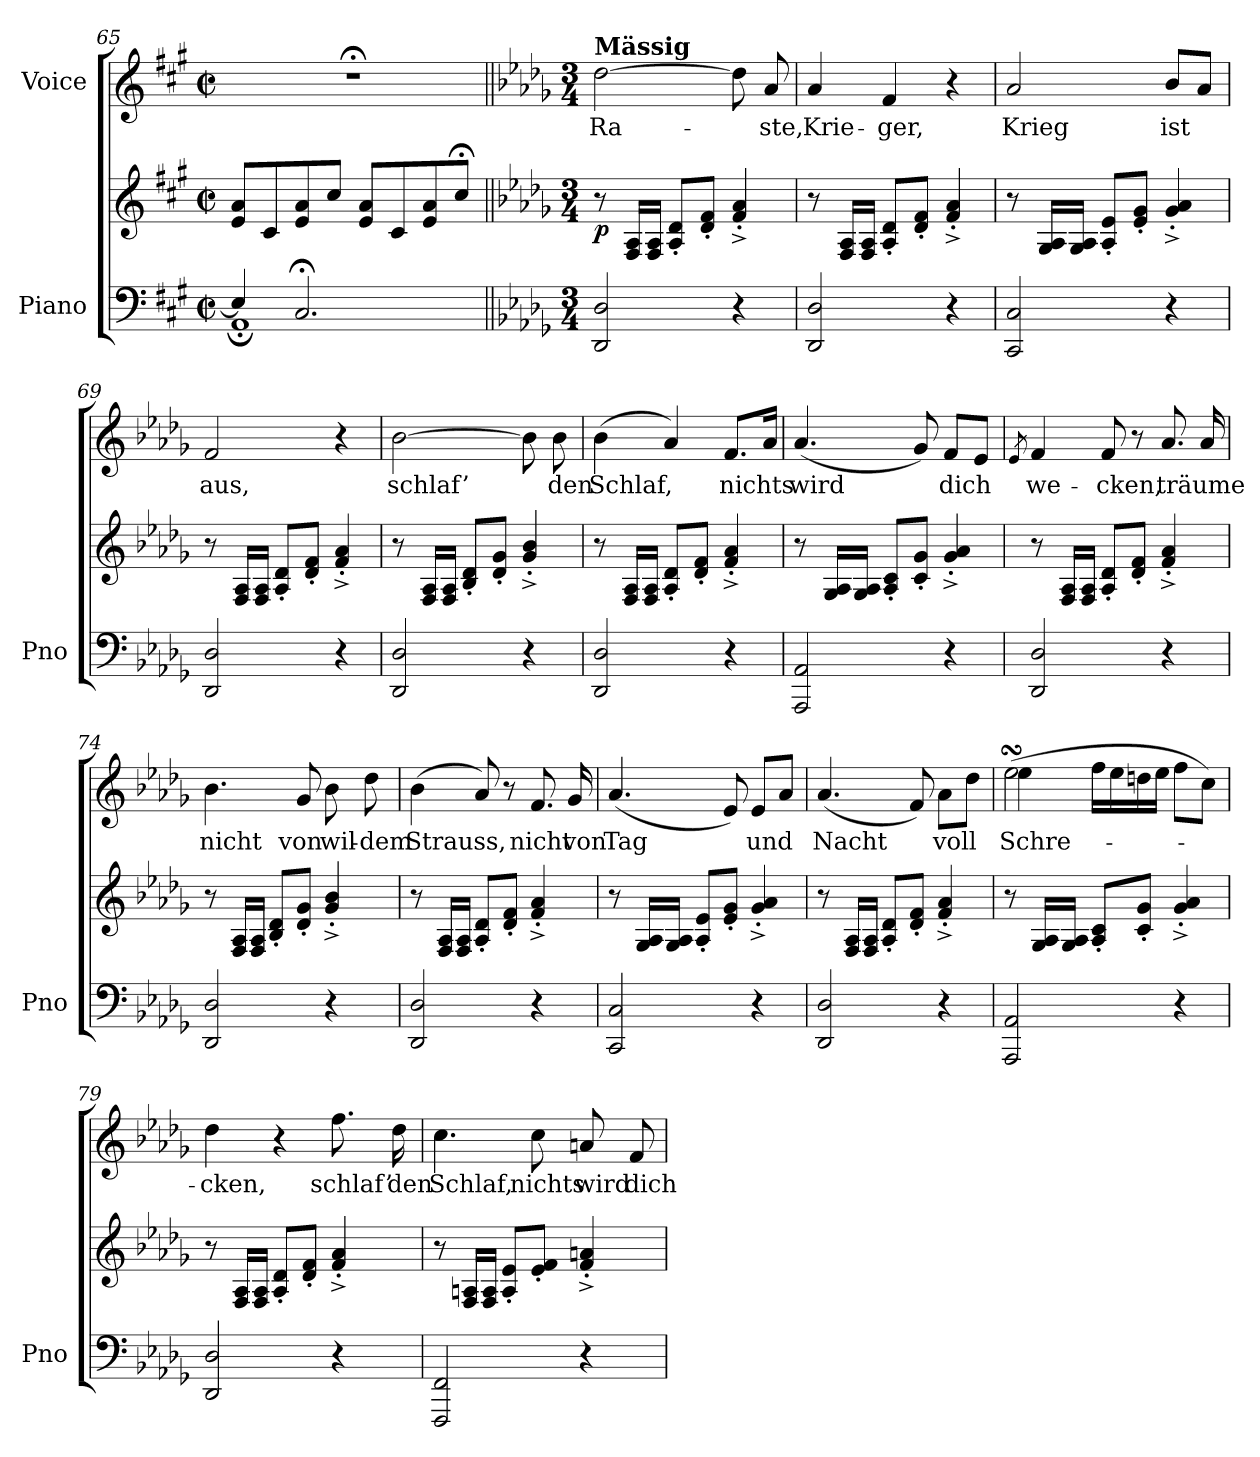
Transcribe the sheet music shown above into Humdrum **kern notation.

**kern	**kern	**dynam	**kern	**text
*part2	*part2	*part2	*part1	*part1
*staff3	*staff2	*staff2/3	*staff1	*staff1
*I"Piano	*	*	*I"Voice	*
*I'Pno	*	*	*	*
*clefF4	*clefG2	*	*clefG2	*
*k[f#c#g#]	*k[f#c#g#]	*	*k[f#c#g#]	*
*M2/2	*M2/2	*	*M2/2	*
*met(c|)	*met(c|)	*	*met(c|)	*
=65	=65	=65	=65	=65
*^	*	*	*	*
4E/]	1AA;	8e/ 8a/L	.	1r;<	.
.	.	8c#/	.	.	.
2.C#;</	.	8e/ 8a/	.	.	.
.	.	8cc#/J	.	.	.
.	.	8e/ 8a/L	.	.	.
.	.	8c#/	.	.	.
.	.	8e/ 8a/	.	.	.
.	.	8cc#;</J	.	.	.
*v	*v	*	*	*	*
=66||	=66||	=66||	=66||	=66||
*k[b-e-a-d-g-]	*k[b-e-a-d-g-]	*	*k[b-e-a-d-g-]	*
*M3/4	*M3/4	*	*M3/4	*
!	!	!	!LO:TX:a:B:t=Mässig	!
!	!	!LO:DY:b	!	!
2DD-/ 2D-/	8r	p	[2dd-\	Ra-
.	16F/ 16A-/LL	.	.	.
.	16F/ 16A-/JJ	.	.	.
.	8A-/' 8d-/'L	.	.	.
.	8d-/' 8f/'J	.	.	.
4r	4f/'^ 4a-/'^	.	8dd-\]	.
.	.	.	8a-/	-ste,
=67	=67	=67	=67	=67
2DD-/ 2D-/	8r	.	4a-/	Krie-
.	16F/ 16A-/LL	.	.	.
.	16F/ 16A-/JJ	.	.	.
.	8A-/' 8d-/'L	.	4f/	-ger,
.	8d-/' 8f/'J	.	.	.
4r	4f/'^ 4a-/'^	.	4r	.
=68	=68	=68	=68	=68
2CC/ 2C/	8r	.	2a-/	Krieg
.	16G-/ 16A-/LL	.	.	.
.	16G-/ 16A-/JJ	.	.	.
.	8A-/' 8e-/'L	.	.	.
.	8e-/' 8g-/'J	.	.	.
4r	4g-/'^ 4a-/'^	.	8b-/L	ist
.	.	.	8a-/J	.
=69	=69	=69	=69	=69
2DD-/ 2D-/	8r	.	2f/	aus,
.	16F/ 16A-/LL	.	.	.
.	16F/ 16A-/JJ	.	.	.
.	8A-/' 8d-/'L	.	.	.
.	8d-/' 8f/'J	.	.	.
4r	4f/'^ 4a-/'^	.	4r	.
=70	=70	=70	=70	=70
2DD-/ 2D-/	8r	.	[2b-\	schlaf’
.	16F/ 16A-/LL	.	.	.
.	16F/ 16A-/JJ	.	.	.
.	8B-/' 8d-/'L	.	.	.
.	8d-/' 8g-/'J	.	.	.
4r	4g-/'^ 4b-/'^	.	8b-\]	.
.	.	.	8b-\	den
=71	=71	=71	=71	=71
2DD-/ 2D-/	8r	.	(4b-\	Schlaf,
.	16F/ 16A-/LL	.	.	.
.	16F/ 16A-/JJ	.	.	.
.	8A-/' 8d-/'L	.	4a-/)	.
.	8d-/' 8f/'J	.	.	.
4r	4f/'^ 4a-/'^	.	8.f/L	nichts
.	.	.	16a-/Jk	.
=72	=72	=72	=72	=72
2AAA-/ 2AA-/	8r	.	(4.a-/	wird
.	16G-/ 16A-/LL	.	.	.
.	16G-/ 16A-/JJ	.	.	.
.	8A-/' 8c/'L	.	.	.
.	8c/' 8g-/'J	.	8g-/)	.
4r	4g-/'^ 4a-/'^	.	8f/L	dich
.	.	.	8e-/J	.
=73	=73	=73	=73	=73
.	.	.	8qe-/	.
2DD-/ 2D-/	8r	.	4f/	we-
.	16F/ 16A-/LL	.	.	.
.	16F/ 16A-/JJ	.	.	.
.	8A-/' 8d-/'L	.	8f/	-cken,
.	8d-/' 8f/'J	.	8r	.
4r	4f/'^ 4a-/'^	.	8.a-/	träume
.	.	.	16a-/	.
=74	=74	=74	=74	=74
2DD-/ 2D-/	8r	.	4.b-\	nicht
.	16F/ 16A-/LL	.	.	.
.	16F/ 16A-/JJ	.	.	.
.	8B-/' 8d-/'L	.	.	.
.	8d-/' 8g-/'J	.	8g-/	von
4r	4g-/'^ 4b-/'^	.	8b-\	wil-
.	.	.	8dd-\	-dem
=75	=75	=75	=75	=75
2DD-/ 2D-/	8r	.	(4b-\	Strauss,
.	16F/ 16A-/LL	.	.	.
.	16F/ 16A-/JJ	.	.	.
.	8A-/' 8d-/'L	.	8a-/)	.
.	8d-/' 8f/'J	.	8r	.
4r	4f/'^ 4a-/'^	.	8.f/	nicht
.	.	.	16g-/	von
=76	=76	=76	=76	=76
2CC/ 2C/	8r	.	(4.a-/	Tag
.	16G-/ 16A-/LL	.	.	.
.	16G-/ 16A-/JJ	.	.	.
.	8A-/' 8e-/'L	.	.	.
.	8e-/' 8g-/'J	.	8e-/)	.
4r	4g-/'^ 4a-/'^	.	8e-/L	und
.	.	.	8a-/J	.
=77	=77	=77	=77	=77
2DD-/ 2D-/	8r	.	(4.a-/	Nacht
.	16F/ 16A-/LL	.	.	.
.	16F/ 16A-/JJ	.	.	.
.	8A-/' 8d-/'L	.	.	.
.	8d-/' 8f/'J	.	8f/)	.
4r	4f/'^ 4a-/'^	.	8a-\L	voll
.	.	.	8dd-\J	.
=78	=78	=78	=78	=78
*	*	*	*^	*
2AAA-/ 2AA-/	8r	.	(2ee-sSSS\	4ee-!	Schre-
.	16G-/ 16A-/LL	.	.	.	.
.	16G-/ 16A-/JJ	.	.	.	.
.	8A-/' 8c/'L	.	.	16ff!LL	.
.	.	.	.	16ee-!	.
.	8c/' 8g-/'J	.	.	16ddn!	.
.	.	.	.	16ee-!JJ	.
4r	4g-/'^ 4a-/'^	.	8ff\L	4ryy	.
.	.	.	8cc\J)	.	.
*	*	*	*v	*v	*
=79	=79	=79	=79	=79
2DD-/ 2D-/	8r	.	4dd-\	-cken,
.	16F/ 16A-/LL	.	.	.
.	16F/ 16A-/JJ	.	.	.
.	8A-/' 8d-/'L	.	4r	.
.	8d-/' 8f/'J	.	.	.
4r	4f/'^ 4a-/'^	.	8.ff\	schlaf’
.	.	.	16dd-\	den
=80	=80	=80	=80	=80
2FFF/ 2FF/	8r	.	4.cc\	Schlaf,
.	16F/ 16An/LL	.	.	.
.	16F/ 16A/JJ	.	.	.
.	8A/' 8e-/'L	.	.	.
.	8e-/' 8f/'J	.	8cc\	nichts
4r	4f/'^ 4an/'^	.	8an/	wird
.	.	.	8f/	dich
=	=	=	=	=
*-	*-	*-	*-	*-
